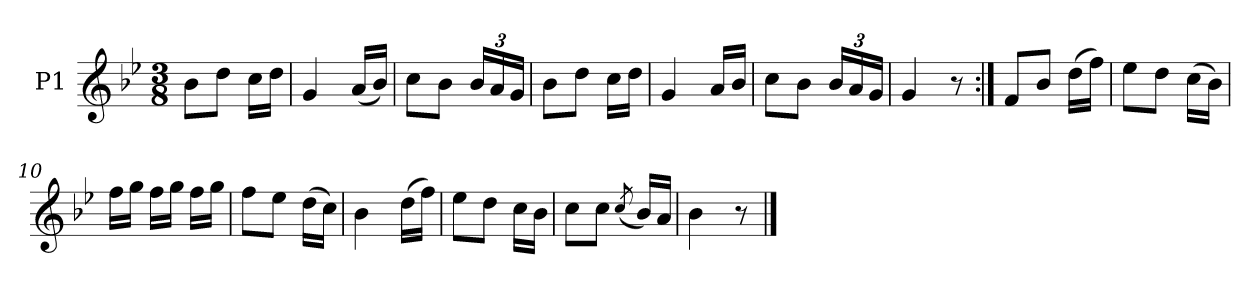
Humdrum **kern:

**kern
*part1
*staff1
*I"P1
*clefG2
*k[b-e-]
*g:
*M3/8
=1
8b-L
8ddJ
16ccLL
16ddJJ
=2
4g
(16aLL
16b-JJ)
=3
8ccL
8b-J
24b-LL
24a
24gJJ
=4
8b-L
8ddJ
16ccLL
16ddJJ
=5
4g
16aLL
16b-JJ
=6
8ccL
8b-J
24b-LL
24a
24gJJ
=7
4g
8r
=8:|!
8fL
8b-J
(16ddLL
16ffJJ)
=9
8ee-L
8ddJ
(16ccLL
16b-JJ)
=10
16ffLL
16ggJJ
16ffLL
16ggJJ
16ffLL
16ggJJ
=11
8ffL
8ee-J
(16ddLL
16ccJJ)
=12
4b-
(16ddLL
16ffJJ)
=13
8ee-L
8ddJ
16ccLL
16b-JJ
=14
8ccL
8ccJ
(8qcc/
16b-LL)
16aJJ
=15
4b-
8r
==
*-
